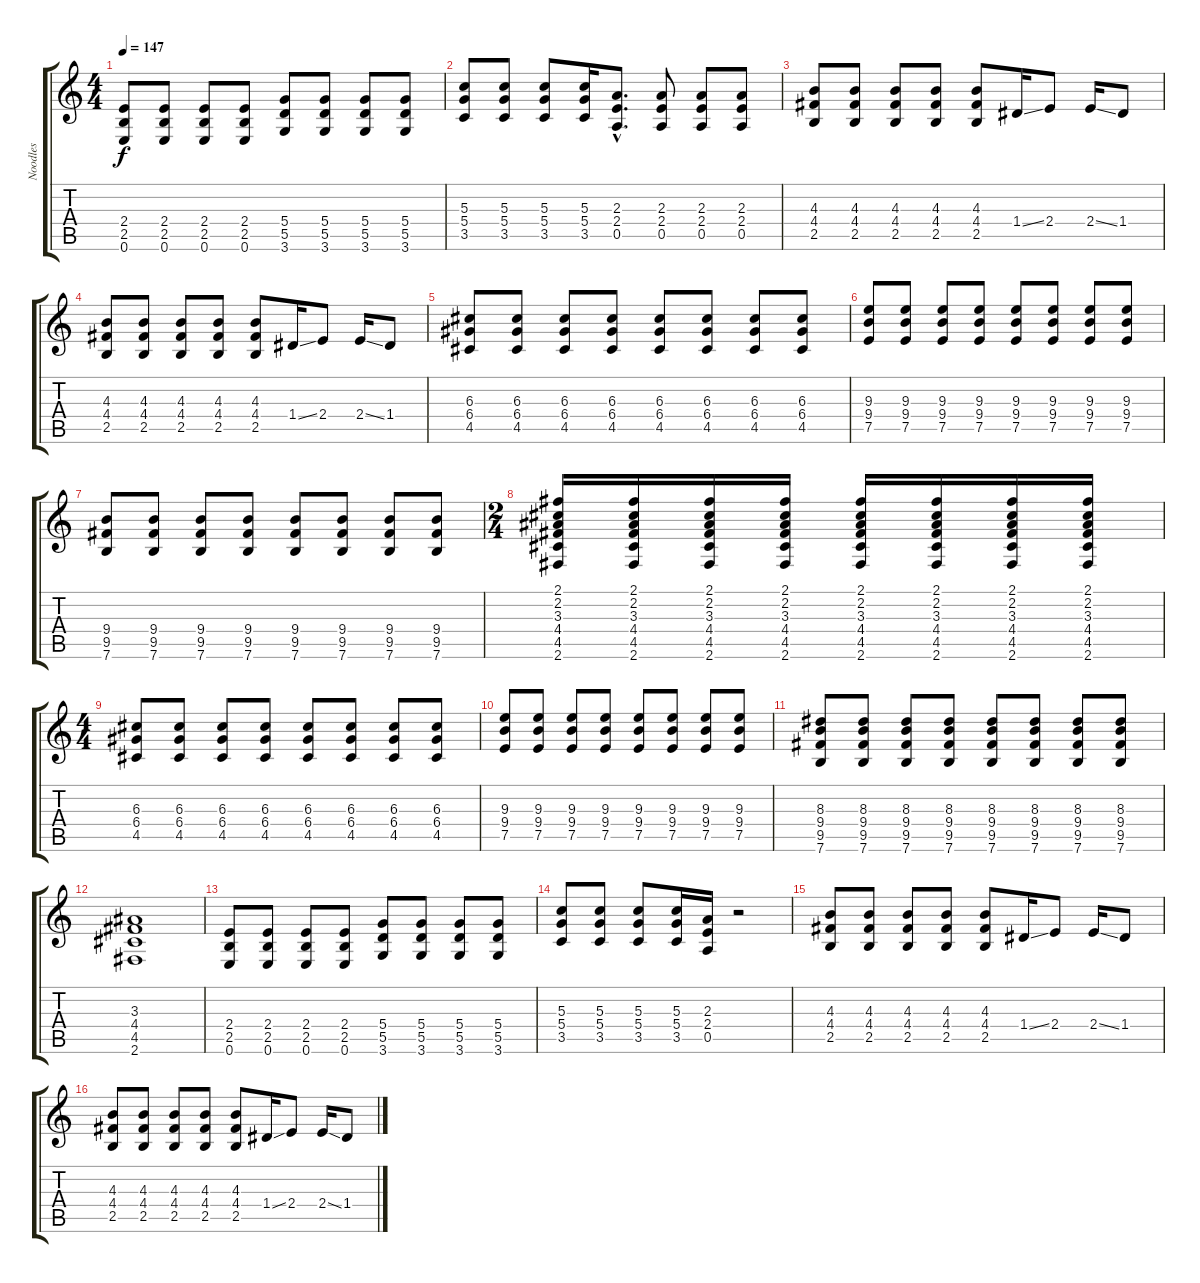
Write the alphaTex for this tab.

\track ("Noodles" "Noodles") {instrument overdrivenguitar}
\staff {score tabs}
\tuning (E4 B3 G3 D3 A2 E2) {hide}
\ts (4 4)
\tempo 147
\clef g2
\ks c
(2.4 2.5 0.6).8{dy f} (2.4 2.5 0.6).8 (2.4 2.5 0.6).8 (2.4 2.5 0.6).8 (5.4 5.5 3.6).8 (5.4 5.5 3.6).8 (5.4 5.5 3.6).8 (5.4 5.5 3.6).8 |
(5.3 5.4 3.5).8 (5.3 5.4 3.5).8 (5.3 5.4 3.5).8 (5.3 5.4 3.5).16 (2.3{hac} 2.4{hac} 0.5{hac}).8{d} (2.3 2.4 0.5).8 (2.3 2.4 0.5).8 (2.3 2.4 0.5).8 |
(4.3 4.4 2.5).8 (4.3 4.4 2.5).8 (4.3 4.4 2.5).8 (4.3 4.4 2.5).8 (4.3 4.4 2.5).8 1.4{ss}.16 2.4.8 2.4{ss}.16 1.4.8 |
(4.3 4.4 2.5).8 (4.3 4.4 2.5).8 (4.3 4.4 2.5).8 (4.3 4.4 2.5).8 (4.3 4.4 2.5).8 1.4{ss}.16 2.4.8 2.4{ss}.16 1.4.8 |
(6.3 6.4 4.5).8 (6.3 6.4 4.5).8 (6.3 6.4 4.5).8 (6.3 6.4 4.5).8 (6.3 6.4 4.5).8 (6.3 6.4 4.5).8 (6.3 6.4 4.5).8 (6.3 6.4 4.5).8 |
(9.3 9.4 7.5).8 (9.3 9.4 7.5).8 (9.3 9.4 7.5).8 (9.3 9.4 7.5).8 (9.3 9.4 7.5).8 (9.3 9.4 7.5).8 (9.3 9.4 7.5).8 (9.3 9.4 7.5).8 |
(9.4 9.5 7.6).8 (9.4 9.5 7.6).8 (9.4 9.5 7.6).8 (9.4 9.5 7.6).8 (9.4 9.5 7.6).8 (9.4 9.5 7.6).8 (9.4 9.5 7.6).8 (9.4 9.5 7.6).8 |
\ts (2 4)
(2.1 2.2 3.3 4.4 4.5 2.6).16 (2.1 2.2 3.3 4.4 4.5 2.6).16 (2.1 2.2 3.3 4.4 4.5 2.6).16 (2.1 2.2 3.3 4.4 4.5 2.6).16 (2.1 2.2 3.3 4.4 4.5 2.6).16 (2.1 2.2 3.3 4.4 4.5 2.6).16 (2.1 2.2 3.3 4.4 4.5 2.6).16 (2.1 2.2 3.3 4.4 4.5 2.6).16 |
\ts (4 4)
(6.3 6.4 4.5).8 (6.3 6.4 4.5).8 (6.3 6.4 4.5).8 (6.3 6.4 4.5).8 (6.3 6.4 4.5).8 (6.3 6.4 4.5).8 (6.3 6.4 4.5).8 (6.3 6.4 4.5).8 |
(9.3 9.4 7.5).8 (9.3 9.4 7.5).8 (9.3 9.4 7.5).8 (9.3 9.4 7.5).8 (9.3 9.4 7.5).8 (9.3 9.4 7.5).8 (9.3 9.4 7.5).8 (9.3 9.4 7.5).8 |
(8.3 9.4 9.5 7.6).8 (8.3 9.4 9.5 7.6).8 (8.3 9.4 9.5 7.6).8 (8.3 9.4 9.5 7.6).8 (8.3 9.4 9.5 7.6).8 (8.3 9.4 9.5 7.6).8 (8.3 9.4 9.5 7.6).8 (8.3 9.4 9.5 7.6).8 |
(3.3 4.4 4.5 2.6).1 |
(2.4 2.5 0.6).8 (2.4 2.5 0.6).8 (2.4 2.5 0.6).8 (2.4 2.5 0.6).8 (5.4 5.5 3.6).8 (5.4 5.5 3.6).8 (5.4 5.5 3.6).8 (5.4 5.5 3.6).8 |
(5.3 5.4 3.5).8 (5.3 5.4 3.5).8 (5.3 5.4 3.5).8 (5.3 5.4 3.5).16 (2.3 2.4 0.5).16 r.2 |
(4.3 4.4 2.5).8 (4.3 4.4 2.5).8 (4.3 4.4 2.5).8 (4.3 4.4 2.5).8 (4.3 4.4 2.5).8 1.4{ss}.16 2.4.8 2.4{ss}.16 1.4.8 |
(4.3 4.4 2.5).8 (4.3 4.4 2.5).8 (4.3 4.4 2.5).8 (4.3 4.4 2.5).8 (4.3 4.4 2.5).8 1.4{ss}.16 2.4.8 2.4{ss}.16 1.4.8
